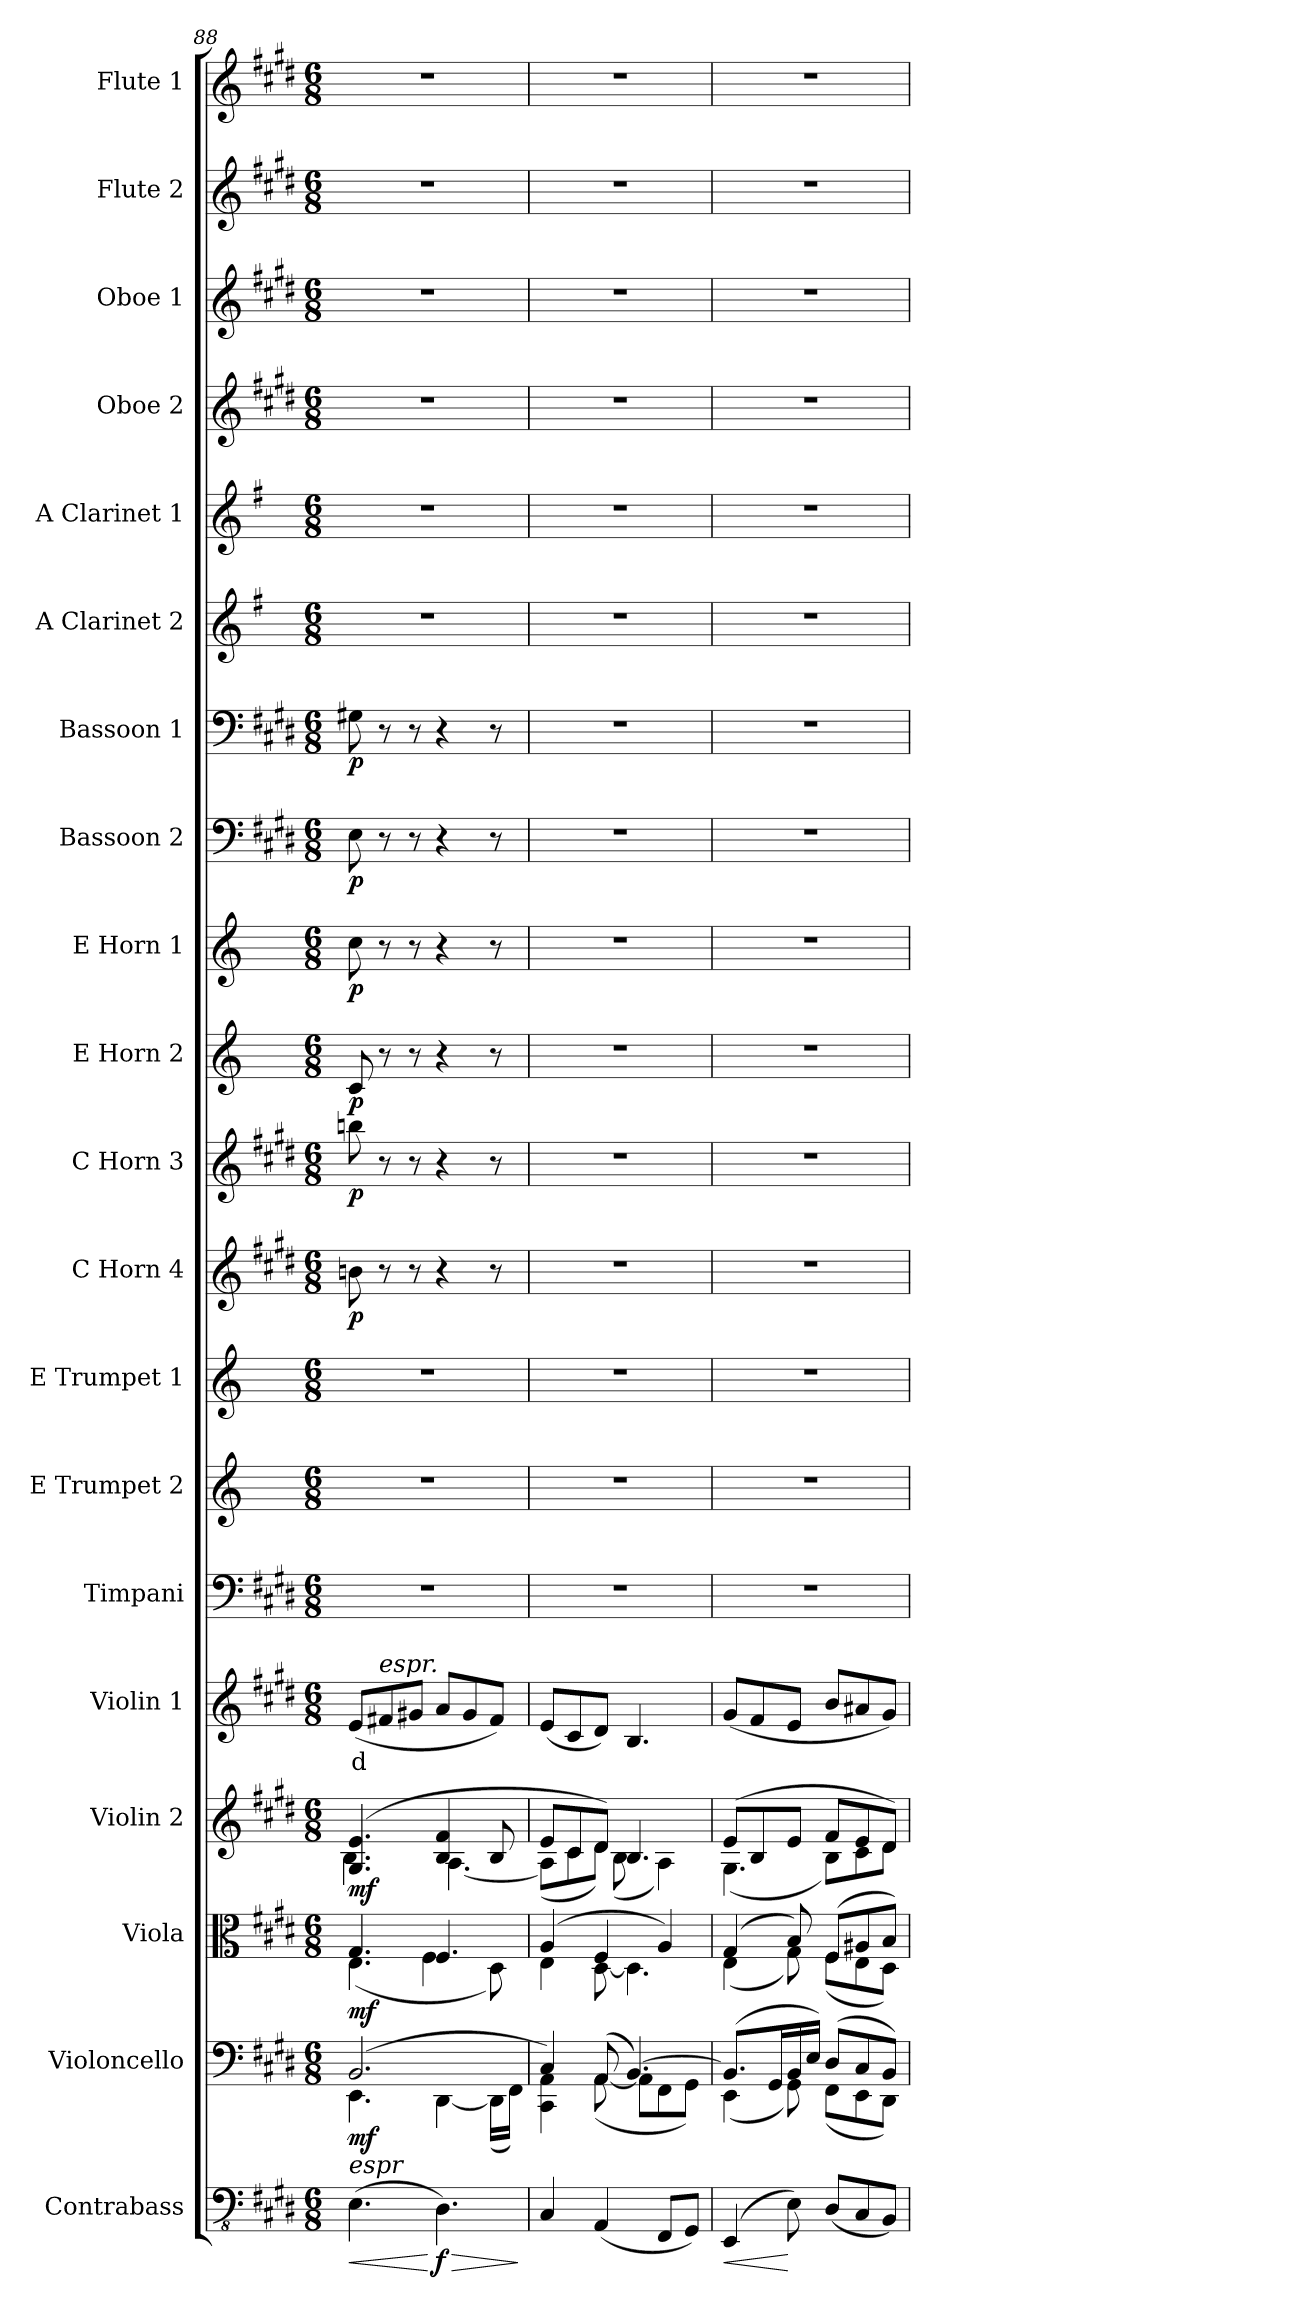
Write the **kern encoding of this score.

**kern	**dynam	**kern	**dynam	**kern	**dynam	**kern	**dynam	**kern	**text	**kern	**kern	**kern	**kern	**dynam	**kern	**dynam	**kern	**dynam	**kern	**dynam	**kern	**dynam	**kern	**dynam	**kern	**kern	**kern	**kern	**kern	**kern
*part20	*part20	*part19	*part19	*part18	*part18	*part17	*part17	*part16	*part16	*part15	*part14	*part13	*part12	*part12	*part11	*part11	*part10	*part10	*part9	*part9	*part8	*part8	*part7	*part7	*part6	*part5	*part4	*part3	*part2	*part1
*staff20	*staff20	*staff19	*staff19	*staff18	*staff18	*staff17	*staff17	*staff16	*staff16	*staff15	*staff14	*staff13	*staff12	*staff12	*staff11	*staff11	*staff10	*staff10	*staff9	*staff9	*staff8	*staff8	*staff7	*staff7	*staff6	*staff5	*staff4	*staff3	*staff2	*staff1
*I"Contrabass	*	*I"Violoncello	*	*I"Viola	*	*I"Violin 2	*	*I"Violin 1	*	*I"Timpani	*I"E Trumpet 2	*I"E Trumpet 1	*I"C Horn 4	*	*I"C Horn 3	*	*I"E Horn 2	*	*I"E Horn 1	*	*I"Bassoon 2	*	*I"Bassoon 1	*	*I"A Clarinet 2	*I"A Clarinet 1	*I"Oboe 2	*I"Oboe 1	*I"Flute 2	*I"Flute 1
*I'Cb	*	*I'Vc	*	*I'Vla	*	*I'Vln 2	*	*I'Vln 1	*	*I'Timp	*I'Tpt 2	*I'Tpt 1	*I'Hn 4	*	*I'Hn 3	*	*I'Hn 2	*	*I'Hn 1	*	*I'Bsn 2	*	*I'Bsn 1	*	*I'Cl 2	*I'Cl 1	*I'Ob 2	*I'Ob 1	*I'Fl 2	*I'Fl 1
!!LO:PB:g=z
*clefFv4	*	*clefF4	*	*clefC3	*	*clefG2	*	*clefG2	*	*clefF4	*clefG2	*clefG2	*clefG2	*	*clefG2	*	*clefG2	*	*clefG2	*	*clefF4	*	*clefF4	*	*clefG2	*clefG2	*clefG2	*clefG2	*clefG2	*clefG2
*	*	*	*	*	*	*	*	*	*	*	*ITrd-2c-4	*ITrd-2c-4	*ITrd7c12	*	*ITrd7c12	*	*ITrd5c8	*	*ITrd5c8	*	*	*	*	*	*ITrd2c3	*ITrd2c3	*	*	*	*
*k[f#c#g#d#]	*	*k[f#c#g#d#]	*	*k[f#c#g#d#]	*	*k[f#c#g#d#]	*	*k[f#c#g#d#]	*	*k[f#c#g#d#]	*k[f#c#g#d#]	*k[f#c#g#d#]	*k[f#c#g#d#]	*	*k[f#c#g#d#]	*	*k[f#c#g#d#]	*	*k[f#c#g#d#]	*	*k[f#c#g#d#]	*	*k[f#c#g#d#]	*	*k[f#c#g#d#]	*k[f#c#g#d#]	*k[f#c#g#d#]	*k[f#c#g#d#]	*k[f#c#g#d#]	*k[f#c#g#d#]
*M6/8	*	*M6/8	*	*M6/8	*	*M6/8	*	*M6/8	*	*M6/8	*M6/8	*M6/8	*M6/8	*	*M6/8	*	*M6/8	*	*M6/8	*	*M6/8	*	*M6/8	*	*M6/8	*M6/8	*M6/8	*M6/8	*M6/8	*M6/8
=88	=88	=88	=88	=88	=88	=88	=88	=88	=88	=88	=88	=88	=88	=88	=88	=88	=88	=88	=88	=88	=88	=88	=88	=88	=88	=88	=88	=88	=88	=88
!	!	!	!	!	!	!LO:TX:i:t=espr.	!	!	!	!	!	!	!	!	!	!	!	!	!	!	!	!	!	!	!	!	!	!	!	!
!	!	!	!	!LO:TX:i:t=espr.	!	!	!	!	!	!	!	!	!	!	!	!	!	!	!	!	!	!	!	!	!	!	!	!	!	!
!	!	!LO:TX:i:t=espr.	!	!	!	!	!	!	!	!	!	!	!	!	!	!	!	!	!	!	!	!	!	!	!	!	!	!	!	!
!LO:TX:i:t=espr	!	!	!	!	!	!	!	!	!	!	!	!	!	!	!	!	!	!	!	!	!	!	!	!	!	!	!	!	!	!
!	!LO:HP:b	!	!LO:DY:b	!	!LO:DY:b	!	!LO:DY:b	!	!LO:LY:color=#FF0000	!	!	!	!	!LO:DY:b	!	!LO:DY:b	!	!LO:DY:b	!	!LO:DY:b	!	!LO:DY:b	!	!LO:DY:b	!	!	!	!	!	!
*	*	*^	*	*^	*	*^	*	*	*	*	*	*	*	*	*	*	*	*	*	*	*	*	*	*	*	*	*	*	*	*
(4.EE\	<	(2.BB/	4.EE\	mf	4.G#/	(4.E\	mf	(4.G#/ 4.e/	4.B\	mf	(8e/L	d	2.r	2.r	2.r	8Bn\	p	8bn\	p	8E/	p	8e\	p	8E\	p	8G#X\	p	2.r	2.r	2.r	2.r	2.r	2.r
!	!	!	!	!	!	!	!	!	!	!	!LO:TX:i:t=espr.	!	!	!	!	!	!	!	!	!	!	!	!	!	!	!	!	!	!	!	!	!	!
.	.	.	.	.	.	.	.	.	.	.	8f#X/	.	.	.	.	8r	.	8r	.	8r	.	8r	.	8r	.	8r	.	.	.	.	.	.	.
.	.	.	.	.	.	.	.	.	.	.	8g#X/J	.	.	.	.	8r	.	8r	.	8r	.	8r	.	8r	.	8r	.	.	.	.	.	.	.
!	!LO:HP:n=1:b	!	!	!	!	!	!	!	!	!	!	!	!	!	!	!	!	!	!	!	!	!	!	!	!	!	!	!	!	!	!	!	!
!	!LO:DY:n=1:b	!	!	!	!	!	!	!	!	!	!	!	!	!	!	!	!	!	!	!	!	!	!	!	!	!	!	!	!	!	!	!	!
4.DD#\)	[ > f	.	[4DD#\	.	4.F#/	4F#\	.	4B/ 4f#/	[4.A\	.	8a/L	.	.	.	.	4r	.	4r	.	4r	.	4r	.	4r	.	4r	.	.	.	.	.	.	.
.	.	.	.	.	.	.	.	.	.	.	8g#/	.	.	.	.	.	.	.	.	.	.	.	.	.	.	.	.	.	.	.	.	.	.
.	.	.	(16DD#\LL]	.	.	8D#\)	.	8B/	.	.	8f#/J)	.	.	.	.	8r	.	8r	.	8r	.	8r	.	8r	.	8r	.	.	.	.	.	.	.
.	.	.	16FF#\JJ)	.	.	.	.	.	.	.	.	.	.	.	.	.	.	.	.	.	.	.	.	.	.	.	.	.	.	.	.	.	.
*	*	*v	*v	*	*	*	*	*v	*v	*	*	*	*	*	*	*	*	*	*	*	*	*	*	*	*	*	*	*	*	*	*	*	*
*	*	*	*	*v	*v	*	*	*	*	*	*	*	*	*	*	*	*	*	*	*	*	*	*	*	*	*	*	*	*	*	*
.	]	.	.	.	.	.	.	.	.	.	.	.	.	.	.	.	.	.	.	.	.	.	.	.	.	.	.	.	.	.
=89	=89	=89	=89	=89	=89	=89	=89	=89	=89	=89	=89	=89	=89	=89	=89	=89	=89	=89	=89	=89	=89	=89	=89	=89	=89	=89	=89	=89	=89	=89
*	*	*^	*	*^	*	*^	*	*	*	*	*	*	*	*	*	*	*	*	*	*	*	*	*	*	*	*	*	*	*	*
4CC#/	.	4C#/)	4CC#\ 4AA\	.	(4A/	4E\	.	8e/L	(8A\L]	.	(8e/L	.	2.r	2.r	2.r	2.r	.	2.r	.	2.r	.	2.r	.	2.r	.	2.r	.	2.r	2.r	2.r	2.r	2.r	2.r
.	.	.	.	.	.	.	.	8c#/	8c#\	.	8c#/	.	.	.	.	.	.	.	.	.	.	.	.	.	.	.	.	.	.	.	.	.	.
(4AAA/	.	(8AA/	([8AA\	.	4F#/	[8D#\	.	8d#/J)	8d#\J)	.	8d#/J)	.	.	.	.	.	.	.	.	.	.	.	.	.	.	.	.	.	.	.	.	.	.
.	.	[4.BB/)	8AA\L]	.	.	4.D#\]	.	4.B/	(8B\	.	4.B/	.	.	.	.	.	.	.	.	.	.	.	.	.	.	.	.	.	.	.	.	.	.
8FFF#/L	.	.	8FF#\	.	4A/)	.	.	.	4A\)	.	.	.	.	.	.	.	.	.	.	.	.	.	.	.	.	.	.	.	.	.	.	.	.
8GGG#/J)	.	.	8GG#\J)	.	.	.	.	.	.	.	.	.	.	.	.	.	.	.	.	.	.	.	.	.	.	.	.	.	.	.	.	.	.
=90	=90	=90	=90	=90	=90	=90	=90	=90	=90	=90	=90	=90	=90	=90	=90	=90	=90	=90	=90	=90	=90	=90	=90	=90	=90	=90	=90	=90	=90	=90	=90	=90	=90
!	!LO:HP:b	!	!	!	!	!	!	!	!	!	!	!	!	!	!	!	!	!	!	!	!	!	!	!	!	!	!	!	!	!	!	!	!
(4EEE/	<	(8.BB/L]	(4EE\	.	(4G#/	(4E\	.	(8e/L	(4.G#\	.	(8g#/L	.	2.r	2.r	2.r	2.r	.	2.r	.	2.r	.	2.r	.	2.r	.	2.r	.	2.r	2.r	2.r	2.r	2.r	2.r
.	.	.	.	.	.	.	.	8B/	.	.	8f#/	.	.	.	.	.	.	.	.	.	.	.	.	.	.	.	.	.	.	.	.	.	.
.	.	16GG#/L	.	.	.	.	.	.	.	.	.	.	.	.	.	.	.	.	.	.	.	.	.	.	.	.	.	.	.	.	.	.	.
8EE\)	[	16BB/	8GG#\)	.	8B/)	8G#\)	.	8e/J	.	.	8e/J	.	.	.	.	.	.	.	.	.	.	.	.	.	.	.	.	.	.	.	.	.	.
.	.	16E/JJ)	.	.	.	.	.	.	.	.	.	.	.	.	.	.	.	.	.	.	.	.	.	.	.	.	.	.	.	.	.	.	.
(8DD#/L	.	(8D#/L	(8FF#\L	.	(8F#/L	(8F#\L	.	8f#/L	8B\L)	.	8b/L	.	.	.	.	.	.	.	.	.	.	.	.	.	.	.	.	.	.	.	.	.	.
8CC#/	.	8C#/	8EE\	.	8A#X/	8E\	.	8e/	8c#\	.	8a#X/	.	.	.	.	.	.	.	.	.	.	.	.	.	.	.	.	.	.	.	.	.	.
8BBB/J)	.	8BB/J)	8DD#\J)	.	8B/J)	8D#\J)	.	8d#/J)	8d#\J	.	8g#/J)	.	.	.	.	.	.	.	.	.	.	.	.	.	.	.	.	.	.	.	.	.	.
*	*	*v	*v	*	*	*	*	*v	*v	*	*	*	*	*	*	*	*	*	*	*	*	*	*	*	*	*	*	*	*	*	*	*	*
*	*	*	*	*v	*v	*	*	*	*	*	*	*	*	*	*	*	*	*	*	*	*	*	*	*	*	*	*	*	*	*	*
=	=	=	=	=	=	=	=	=	=	=	=	=	=	=	=	=	=	=	=	=	=	=	=	=	=	=	=	=	=	=
*-	*-	*-	*-	*-	*-	*-	*-	*-	*-	*-	*-	*-	*-	*-	*-	*-	*-	*-	*-	*-	*-	*-	*-	*-	*-	*-	*-	*-	*-	*-
